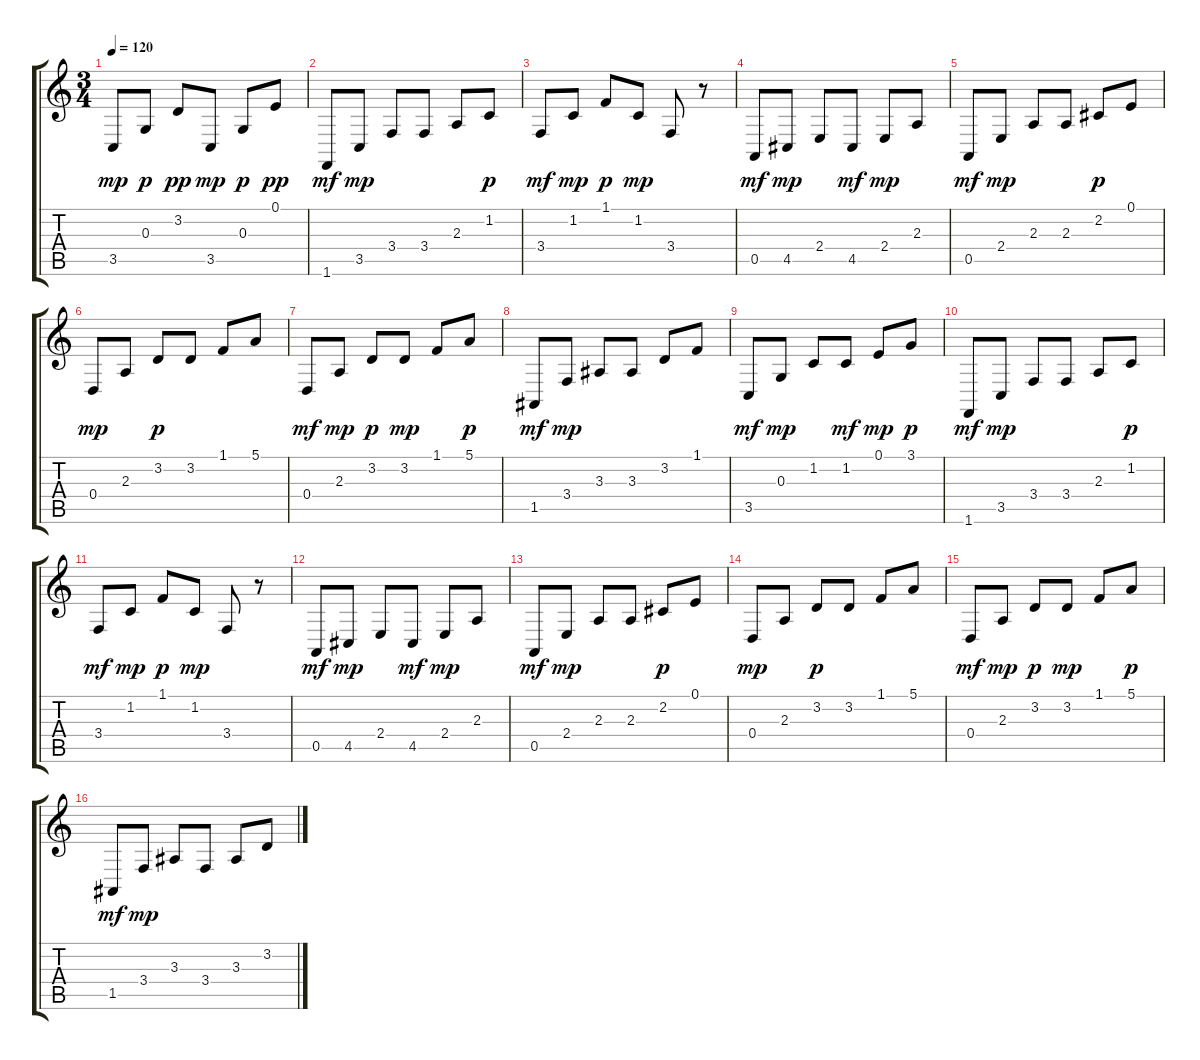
\track "" {instrument acousticgrandpiano}
\staff {score tabs}
\tuning (E4 B3 G3 D3 A2 E2) {hide}
\ts (3 4)
\tempo 120
\clef g2
\ks c
3.5.8{dy mp} 0.3.8{dy p} 3.2.8{dy pp} 3.5.8{dy mp} 0.3.8{dy p} 0.1.8{dy pp} |
1.6.8{dy mf} 3.5.8{dy mp} 3.4.8 3.4.8 2.3.8 1.2.8{dy p} |
3.4.8{dy mf} 1.2.8{dy mp} 1.1.8{dy p} 1.2.8{dy mp} 3.4.8 r.8 |
0.5.8{dy mf} 4.5.8{dy mp} 2.4.8 4.5.8{dy mf} 2.4.8{dy mp} 2.3.8 |
0.5.8{dy mf} 2.4.8{dy mp} 2.3.8 2.3.8 2.2.8{dy p} 0.1.8 |
0.4.8{dy mp} 2.3.8 3.2.8{dy p} 3.2.8 1.1.8 5.1.8 |
0.4.8{dy mf} 2.3.8{dy mp} 3.2.8{dy p} 3.2.8{dy mp} 1.1.8 5.1.8{dy p} |
1.5.8{dy mf} 3.4.8{dy mp} 3.3.8 3.3.8 3.2.8 1.1.8 |
3.5.8{dy mf} 0.3.8{dy mp} 1.2.8 1.2.8{dy mf} 0.1.8{dy mp} 3.1.8{dy p} |
1.6.8{dy mf} 3.5.8{dy mp} 3.4.8 3.4.8 2.3.8 1.2.8{dy p} |
3.4.8{dy mf} 1.2.8{dy mp} 1.1.8{dy p} 1.2.8{dy mp} 3.4.8 r.8 |
0.5.8{dy mf} 4.5.8{dy mp} 2.4.8 4.5.8{dy mf} 2.4.8{dy mp} 2.3.8 |
0.5.8{dy mf} 2.4.8{dy mp} 2.3.8 2.3.8 2.2.8{dy p} 0.1.8 |
0.4.8{dy mp} 2.3.8 3.2.8{dy p} 3.2.8 1.1.8 5.1.8 |
0.4.8{dy mf} 2.3.8{dy mp} 3.2.8{dy p} 3.2.8{dy mp} 1.1.8 5.1.8{dy p} |
1.5.8{dy mf} 3.4.8{dy mp} 3.3.8 3.4.8 3.3.8 3.2.8
